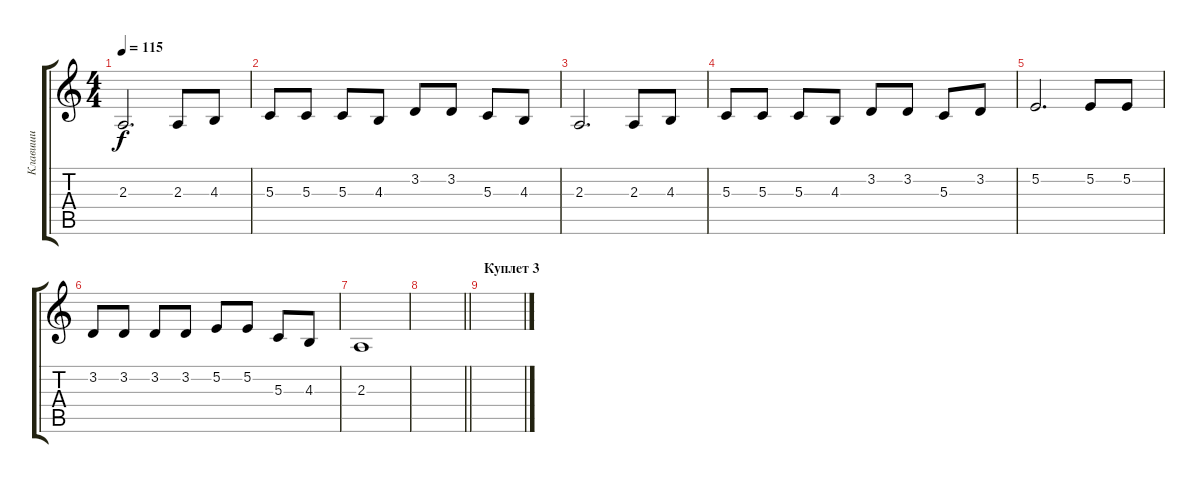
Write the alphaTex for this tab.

\track ("Клавиши" "Клавиши") {instrument electricgrandpiano}
\staff {score tabs}
\tuning (E4 B3 G3 D3 A2 E2) {hide}
\ts (4 4)
\tempo 115
\clef g2
\ks c
2.3.2{d dy f} 2.3.8 4.3.8 |
5.3.8 5.3.8 5.3.8 4.3.8 3.2.8 3.2.8 5.3.8 4.3.8 |
2.3.2{d} 2.3.8 4.3.8 |
5.3.8 5.3.8 5.3.8 4.3.8 3.2.8 3.2.8 5.3.8 3.2.8 |
5.2.2{d} 5.2.8 5.2.8 |
3.2.8 3.2.8 3.2.8 3.2.8 5.2.8 5.2.8 5.3.8 4.3.8 |
2.3.1 |
\barLineRight lightlight
|
\section ("" "Куплет 3")
